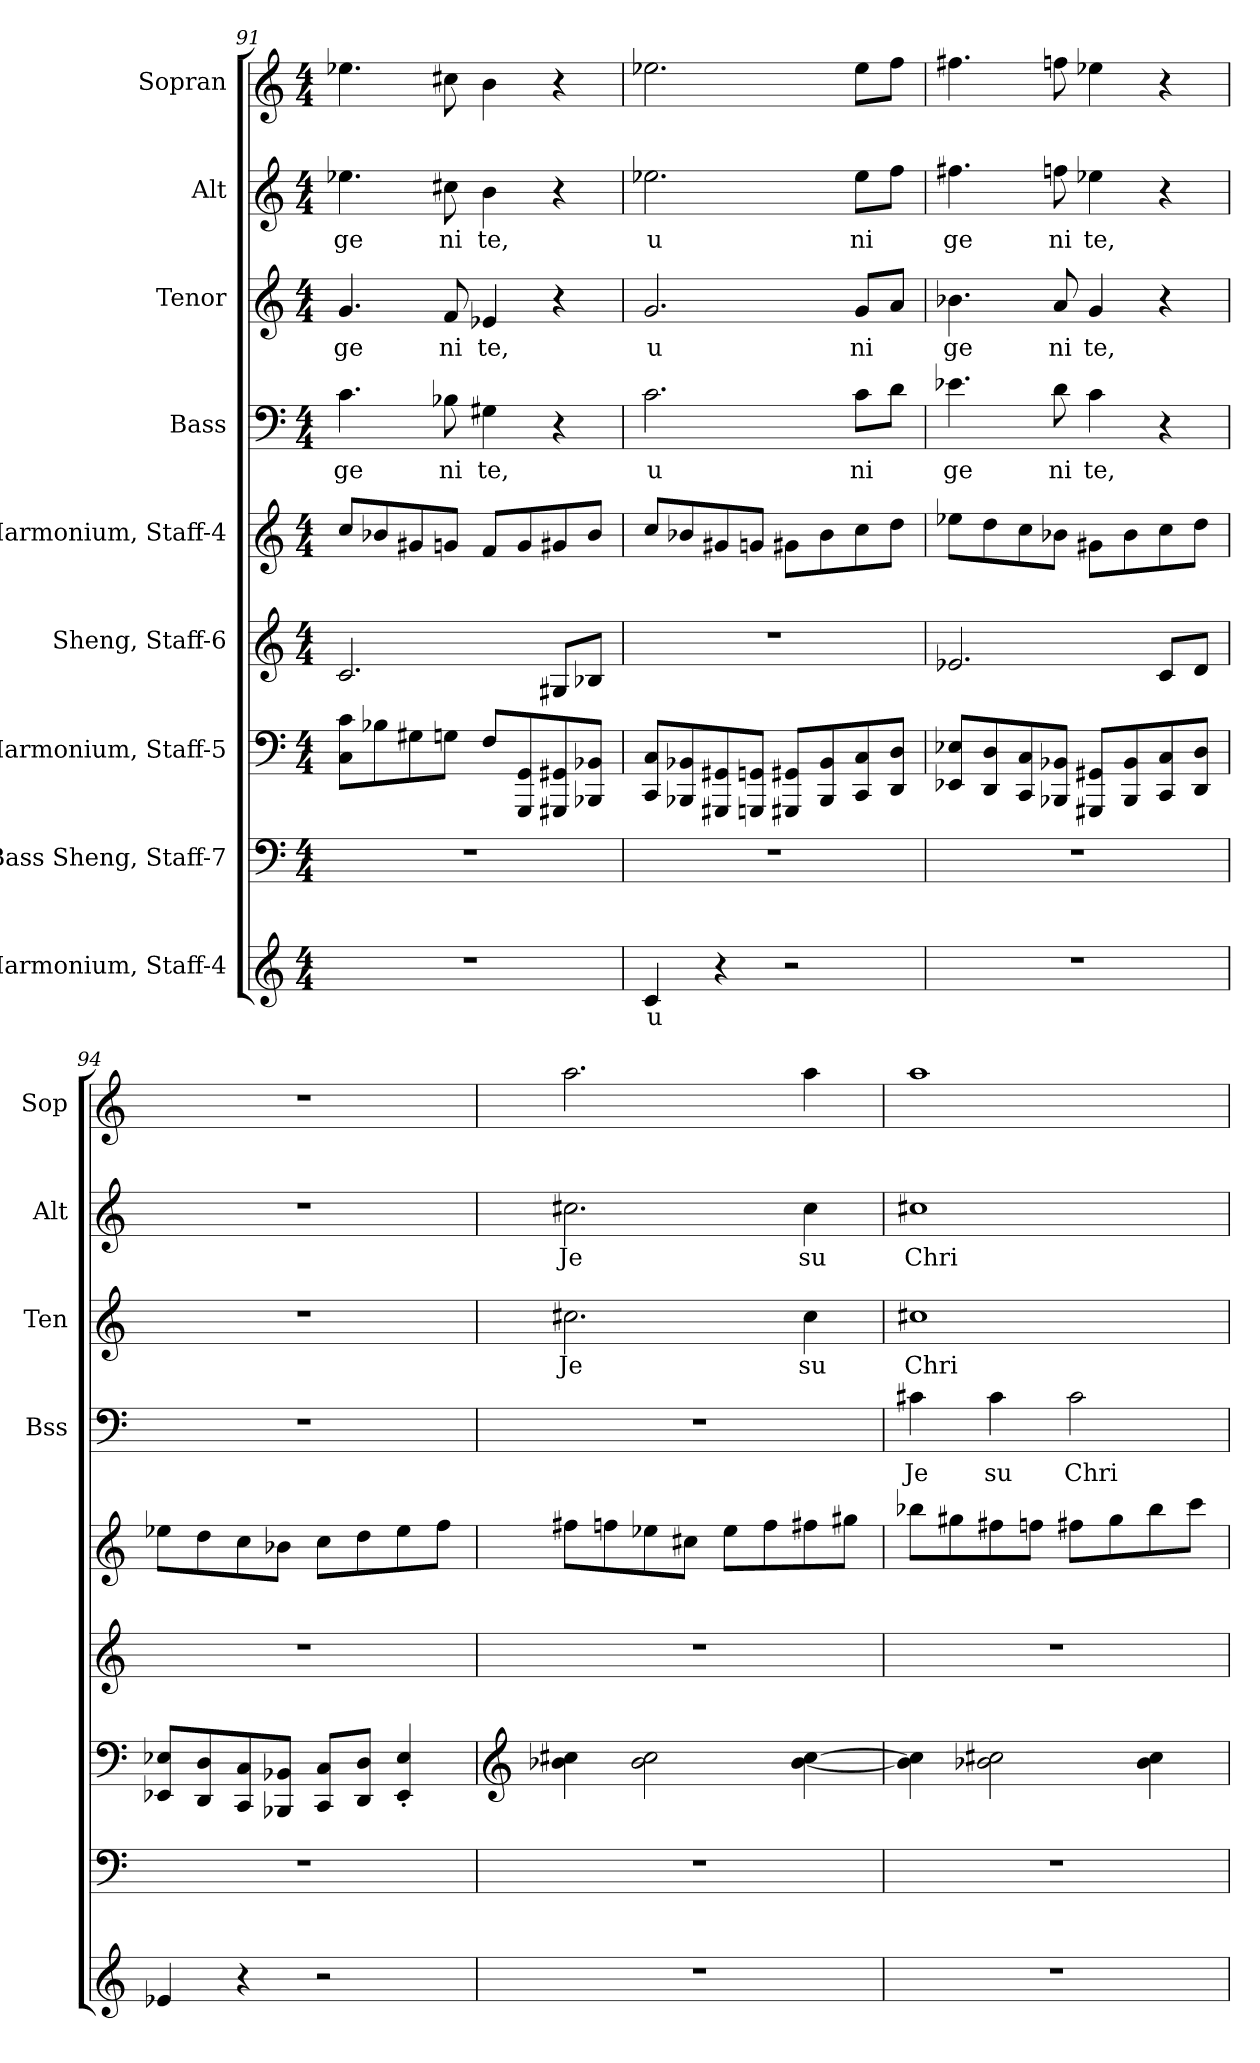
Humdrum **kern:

**kern	**text	**kern	**kern	**kern	**kern	**kern	**text	**kern	**text	**kern	**text	**kern
*part9	*part9	*part8	*part7	*part6	*part5	*part4	*part4	*part3	*part3	*part2	*part2	*part1
*staff9	*staff9	*staff8	*staff7	*staff6	*staff5	*staff4	*staff4	*staff3	*staff3	*staff2	*staff2	*staff1
*I"Harmonium, Staff-4	*	*I"Bass Sheng, Staff-7	*I"Harmonium, Staff-5	*I"Sheng, Staff-6	*I"Harmonium, Staff-4	*I"Bass	*	*I"Tenor	*	*I"Alt	*	*I"Sopran
*	*	*	*	*	*	*I'Bss	*	*I'Ten	*	*I'Alt	*	*I'Sop
*clefG2	*	*clefF4	*clefF4	*clefG2	*clefG2	*clefF4	*	*clefG2	*	*clefG2	*	*clefG2
*	*	*	*	*	*	*	*	*ITrd4c7	*	*ITrd2c3	*	*ITrd2c3
*k[]	*	*k[]	*k[]	*k[]	*k[]	*k[]	*	*k[b-]	*	*k[f#c#g#]	*	*k[f#c#g#]
*M4/4	*	*M4/4	*M4/4	*M4/4	*M4/4	*M4/4	*	*M4/4	*	*M4/4	*	*M4/4
=91	=91	=91	=91	=91	=91	=91	=91	=91	=91	=91	=91	=91
1r	.	1r	8C\ 8c\L	2.c/	8cc/L	4.c\	ge	4.c/	ge	4.ccn\	ge	4.ccn\
.	.	.	8B-X\	.	8b-X/	.	.	.	.	.	.	.
.	.	.	8G#X\	.	8g#X/	.	.	.	.	.	.	.
.	.	.	8Gn\J	.	8gn/J	8B-X\	ni	8B-/	ni	8a#X\	ni	8a#X\
.	.	.	8F/L	.	8f/L	4G#X\	te,	4A-X/	te,	4g#\	te,	4g#\
.	.	.	8GGG/ 8GG/	.	8g/	.	.	.	.	.	.	.
.	.	.	8GGG#X/ 8GG#X/	8G#X/L	8g#X/	4r	.	4r	.	4r	.	4r
.	.	.	8BBB-X/ 8BB-X/J	8B-X/J	8b-/J	.	.	.	.	.	.	.
!!LO:PB:g=z
=92	=92	=92	=92	=92	=92	=92	=92	=92	=92	=92	=92	=92
4c/	u	1r	8CC/ 8C/L	1r	8cc/L	2.c\	u	2.c/	u	2.ccn\	u	2.ccn\
.	.	.	8BBB-X/ 8BB-X/	.	8b-X/	.	.	.	.	.	.	.
4r	.	.	8GGG#X/ 8GG#X/	.	8g#X/	.	.	.	.	.	.	.
.	.	.	8GGGn/ 8GGn/J	.	8gn/J	.	.	.	.	.	.	.
2r	.	.	8GGG#X/ 8GG#X/L	.	8g#X\L	.	.	.	.	.	.	.
.	.	.	8BBB-/ 8BB-/	.	8b-\	.	.	.	.	.	.	.
.	.	.	8CC/ 8C/	.	8cc\	8c\L	ni	8c/L	ni	8cc\L	ni	8cc\L
.	.	.	8DD/ 8D/J	.	8dd\J	8d\J	.	8d/J	.	8dd\J	.	8dd\J
=93	=93	=93	=93	=93	=93	=93	=93	=93	=93	=93	=93	=93
1r	.	1r	8EE-X/ 8E-X/L	2.e-X/	8ee-X\L	4.e-X\	ge	4.e-X\	ge	4.dd#X\	ge	4.dd#X\
.	.	.	8DD/ 8D/	.	8dd\	.	.	.	.	.	.	.
.	.	.	8CC/ 8C/	.	8cc\	.	.	.	.	.	.	.
.	.	.	8BBB-X/ 8BB-X/J	.	8b-X\J	8d\	ni	8d/	ni	8ddn\	ni	8ddn\
.	.	.	8GGG#X/ 8GG#X/L	.	8g#X\L	4c\	te,	4c/	te,	4ccn\	te,	4ccn\
.	.	.	8BBB-/ 8BB-/	.	8b-\	.	.	.	.	.	.	.
.	.	.	8CC/ 8C/	8c/L	8cc\	4r	.	4r	.	4r	.	4r
.	.	.	8DD/ 8D/J	8d/J	8dd\J	.	.	.	.	.	.	.
=94	=94	=94	=94	=94	=94	=94	=94	=94	=94	=94	=94	=94
4e-X/	.	1r	8EE-X/ 8E-X/L	1r	8ee-X\L	1r	.	1r	.	1r	.	1r
.	.	.	8DD/ 8D/	.	8dd\	.	.	.	.	.	.	.
4r	.	.	8CC/ 8C/	.	8cc\	.	.	.	.	.	.	.
.	.	.	8BBB-X/ 8BB-X/J	.	8b-X\J	.	.	.	.	.	.	.
2r	.	.	8CC/ 8C/L	.	8cc\L	.	.	.	.	.	.	.
.	.	.	8DD/ 8D/J	.	8dd\	.	.	.	.	.	.	.
.	.	.	4EE-/' 4E-/'	.	8ee-\	.	.	.	.	.	.	.
.	.	.	.	.	8ff\J	.	.	.	.	.	.	.
!!LO:PB:g=z
=95	=95	=95	=95	=95	=95	=95	=95	=95	=95	=95	=95	=95
*	*	*	*clefG2	*	*	*	*	*	*	*	*	*
1r	.	1r	4b-X\ 4cc#X\	1r	8ff#X\L	1r	.	2.f#X\	Je	2.a#X\	Je	2.ff#\
.	.	.	.	.	8ffn\	.	.	.	.	.	.	.
.	.	.	2b-\ 2cc#\	.	8ee-X\	.	.	.	.	.	.	.
.	.	.	.	.	8cc#X\J	.	.	.	.	.	.	.
.	.	.	.	.	8ee-\L	.	.	.	.	.	.	.
.	.	.	.	.	8ff\	.	.	.	.	.	.	.
.	.	.	[4b-\ [4cc#\	.	8ff#X\	.	.	4f#\	su	4a#\	su	4ff#\
.	.	.	.	.	8gg#X\J	.	.	.	.	.	.	.
=96	=96	=96	=96	=96	=96	=96	=96	=96	=96	=96	=96	=96
1r	.	1r	4b-\] 4cc#\]	1r	8bb-X\L	4c#X\	Je	1f#X	Chri	1a#X	Chri	1ff#
.	.	.	.	.	8gg#X\	.	.	.	.	.	.	.
.	.	.	2b-X\ 2cc#X\	.	8ff#X\	4c#\	su	.	.	.	.	.
.	.	.	.	.	8ffn\J	.	.	.	.	.	.	.
.	.	.	.	.	8ff#X\L	2c#\	Chri	.	.	.	.	.
.	.	.	.	.	8gg#\	.	.	.	.	.	.	.
.	.	.	4b-\ 4cc#\	.	8bb-\	.	.	.	.	.	.	.
.	.	.	.	.	8ccc\J	.	.	.	.	.	.	.
=	=	=	=	=	=	=	=	=	=	=	=	=
*-	*-	*-	*-	*-	*-	*-	*-	*-	*-	*-	*-	*-
